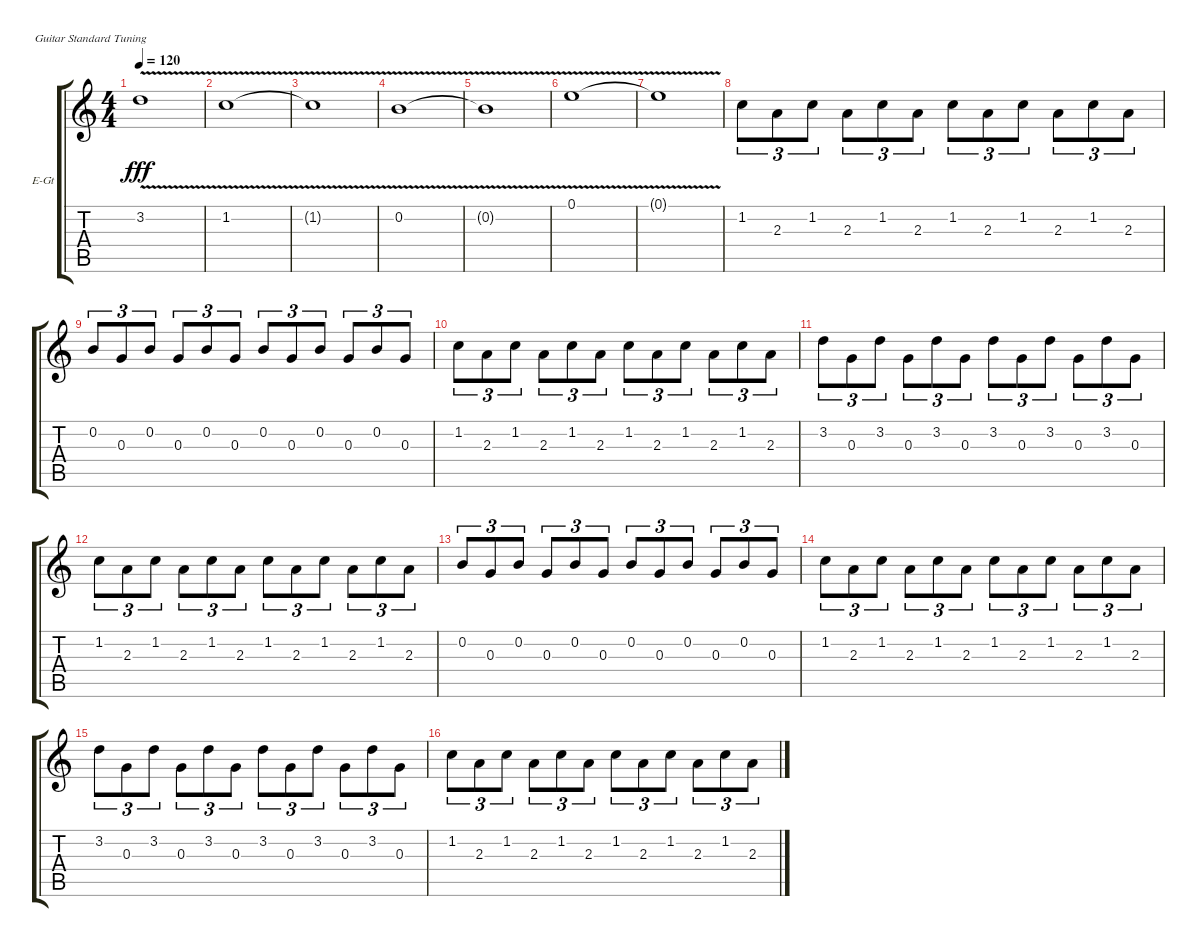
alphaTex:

\defaultSystemsLayout 4
\bracketExtendMode groupsimilarinstruments
\firstSystemTrackNameOrientation horizontal
\otherSystemsTrackNameOrientation horizontal
\track ("Electric Guitar" "E-Gt") {instrument distortionguitar}
\staff {score tabs}
\tuning (E4 B3 G3 D3 A2 E2)
\ts (4 4)
\tempo 120
\clef g2
\ks c
3.2{v t}.1{dy fff} |
1.2{v}.1 |
1.2{v t}.1 |
0.2{v}.1 |
0.2{v t}.1 |
0.1{v}.1 |
0.1{v t}.1 |
1.2.8{tu (3 2)} 2.3.8{tu (3 2)} 1.2.8{tu (3 2)} 2.3.8{tu (3 2)} 1.2.8{tu (3 2)} 2.3.8{tu (3 2)} 1.2.8{tu (3 2)} 2.3.8{tu (3 2)} 1.2.8{tu (3 2)} 2.3.8{tu (3 2)} 1.2.8{tu (3 2)} 2.3.8{tu (3 2)} |
0.2.8{tu (3 2)} 0.3.8{tu (3 2)} 0.2.8{tu (3 2)} 0.3.8{tu (3 2)} 0.2.8{tu (3 2)} 0.3.8{tu (3 2)} 0.2.8{tu (3 2)} 0.3.8{tu (3 2)} 0.2.8{tu (3 2)} 0.3.8{tu (3 2)} 0.2.8{tu (3 2)} 0.3.8{tu (3 2)} |
1.2.8{tu (3 2)} 2.3.8{tu (3 2)} 1.2.8{tu (3 2)} 2.3.8{tu (3 2)} 1.2.8{tu (3 2)} 2.3.8{tu (3 2)} 1.2.8{tu (3 2)} 2.3.8{tu (3 2)} 1.2.8{tu (3 2)} 2.3.8{tu (3 2)} 1.2.8{tu (3 2)} 2.3.8{tu (3 2)} |
3.2.8{tu (3 2)} 0.3.8{tu (3 2)} 3.2.8{tu (3 2)} 0.3.8{tu (3 2)} 3.2.8{tu (3 2)} 0.3.8{tu (3 2)} 3.2.8{tu (3 2)} 0.3.8{tu (3 2)} 3.2.8{tu (3 2)} 0.3.8{tu (3 2)} 3.2.8{tu (3 2)} 0.3.8{tu (3 2)} |
1.2.8{tu (3 2)} 2.3.8{tu (3 2)} 1.2.8{tu (3 2)} 2.3.8{tu (3 2)} 1.2.8{tu (3 2)} 2.3.8{tu (3 2)} 1.2.8{tu (3 2)} 2.3.8{tu (3 2)} 1.2.8{tu (3 2)} 2.3.8{tu (3 2)} 1.2.8{tu (3 2)} 2.3.8{tu (3 2)} |
0.2.8{tu (3 2)} 0.3.8{tu (3 2)} 0.2.8{tu (3 2)} 0.3.8{tu (3 2)} 0.2.8{tu (3 2)} 0.3.8{tu (3 2)} 0.2.8{tu (3 2)} 0.3.8{tu (3 2)} 0.2.8{tu (3 2)} 0.3.8{tu (3 2)} 0.2.8{tu (3 2)} 0.3.8{tu (3 2)} |
1.2.8{tu (3 2)} 2.3.8{tu (3 2)} 1.2.8{tu (3 2)} 2.3.8{tu (3 2)} 1.2.8{tu (3 2)} 2.3.8{tu (3 2)} 1.2.8{tu (3 2)} 2.3.8{tu (3 2)} 1.2.8{tu (3 2)} 2.3.8{tu (3 2)} 1.2.8{tu (3 2)} 2.3.8{tu (3 2)} |
3.2.8{tu (3 2)} 0.3.8{tu (3 2)} 3.2.8{tu (3 2)} 0.3.8{tu (3 2)} 3.2.8{tu (3 2)} 0.3.8{tu (3 2)} 3.2.8{tu (3 2)} 0.3.8{tu (3 2)} 3.2.8{tu (3 2)} 0.3.8{tu (3 2)} 3.2.8{tu (3 2)} 0.3.8{tu (3 2)} |
1.2.8{tu (3 2)} 2.3.8{tu (3 2)} 1.2.8{tu (3 2)} 2.3.8{tu (3 2)} 1.2.8{tu (3 2)} 2.3.8{tu (3 2)} 1.2.8{tu (3 2)} 2.3.8{tu (3 2)} 1.2.8{tu (3 2)} 2.3.8{tu (3 2)} 1.2.8{tu (3 2)} 2.3.8{tu (3 2)}
